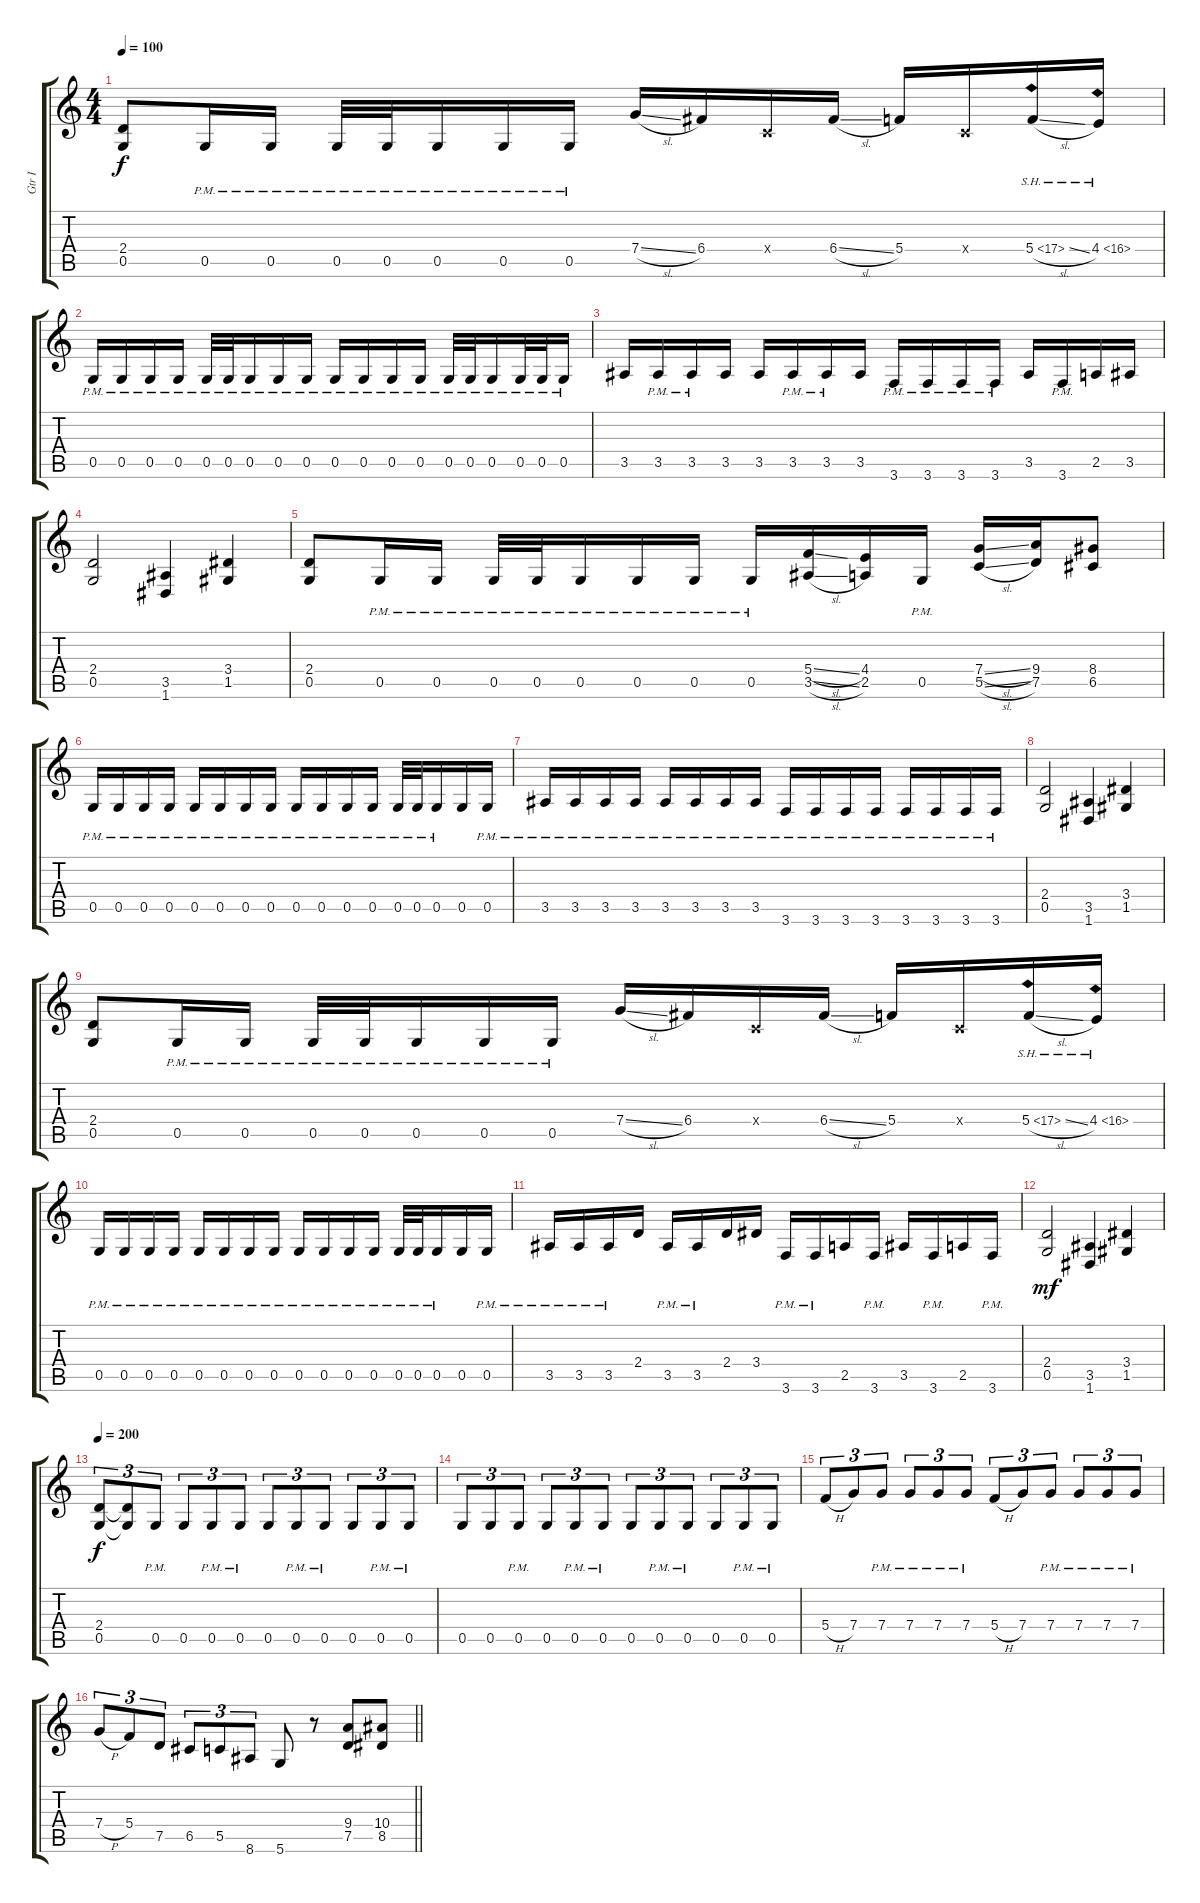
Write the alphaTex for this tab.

\track ("Gtr I" "Gtr I") {instrument overdrivenguitar}
\staff {score tabs}
\tuning (D4 A3 F3 C3 G2 D2) {hide}
\ts (4 4)
\tempo 100
\clef g2
\ks c
(2.4 0.5).8{dy f} 0.5{pm}.16 0.5{pm}.16 0.5{pm}.32 0.5{pm}.32 0.5{pm}.16 0.5{pm}.16 0.5{pm}.16 7.4{sl}.16 6.4.16 0.4{x}.16 6.4{sl}.16 5.4.16 0.4{x}.16 5.4{sh 12 sl}.16 4.4{sh 12}.16 |
0.5{pm}.16 0.5{pm}.16 0.5{pm}.16 0.5{pm}.16 0.5{pm}.32 0.5{pm}.32 0.5{pm}.16 0.5{pm}.16 0.5{pm}.16 0.5{pm}.16 0.5{pm}.16 0.5{pm}.16 0.5{pm}.16 0.5{pm}.32 0.5{pm}.32 0.5{pm}.16 0.5{pm}.32 0.5{pm}.32 0.5{pm}.16 |
3.5.16 3.5{pm}.16 3.5{pm}.16 3.5.16 3.5.16 3.5{pm}.16 3.5{pm}.16 3.5.16 3.6{pm}.16 3.6{pm}.16 3.6{pm}.16 3.6{pm}.16 3.5.16 3.6{pm}.16 2.5.16 3.5.16 |
(2.4 0.5).2 (3.5 1.6).4 (3.4 1.5).4 |
(2.4 0.5).8 0.5{pm}.16 0.5{pm}.16 0.5{pm}.32 0.5{pm}.32 0.5{pm}.16 0.5{pm}.16 0.5{pm}.16 0.5{pm}.16 (5.4{sl} 3.5{sl}).16 (4.4 2.5).16 0.5{pm}.16 (7.4{sl} 5.5{sl}).16 (9.4 7.5).16 (8.4 6.5).8 |
0.5{pm}.16 0.5{pm}.16 0.5{pm}.16 0.5{pm}.16 0.5{pm}.16 0.5{pm}.16 0.5{pm}.16 0.5{pm}.16 0.5{pm}.16 0.5{pm}.16 0.5{pm}.16 0.5{pm}.16 0.5{pm}.32 0.5{pm}.32 0.5{pm}.16 0.5.16 0.5{pm}.16 |
3.5{pm}.16 3.5{pm}.16 3.5{pm}.16 3.5{pm}.16 3.5{pm}.16 3.5{pm}.16 3.5{pm}.16 3.5{pm}.16 3.6{pm}.16 3.6{pm}.16 3.6{pm}.16 3.6{pm}.16 3.6{pm}.16 3.6{pm}.16 3.6{pm}.16 3.6{pm}.16 |
(2.4 0.5).2 (3.5 1.6).4 (3.4 1.5).4 |
(2.4 0.5).8 0.5{pm}.16 0.5{pm}.16 0.5{pm}.32 0.5{pm}.32 0.5{pm}.16 0.5{pm}.16 0.5{pm}.16 7.4{sl}.16 6.4.16 0.4{x}.16 6.4{sl}.16 5.4.16 0.4{x}.16 5.4{sh 12 sl}.16 4.4{sh 12}.16 |
0.5{pm}.16 0.5{pm}.16 0.5{pm}.16 0.5{pm}.16 0.5{pm}.16 0.5{pm}.16 0.5{pm}.16 0.5{pm}.16 0.5{pm}.16 0.5{pm}.16 0.5{pm}.16 0.5{pm}.16 0.5{pm}.32 0.5{pm}.32 0.5{pm}.16 0.5.16 0.5{pm}.16 |
3.5{pm}.16 3.5{pm}.16 3.5{pm}.16 2.4.16 3.5{pm}.16 3.5{pm}.16 2.4.16 3.4.16 3.6{pm}.16 3.6{pm}.16 2.5.16 3.6{pm}.16 3.5.16 3.6{pm}.16 2.5.16 3.6{pm}.16 |
(2.4 0.5).2{dy mf} (3.5 1.6).4 (3.4 1.5).4 |
\tempo 200
(2.4 0.5).8{tu (3 2) dy f} (2.4{t} 0.5{t}).8{tu (3 2)} 0.5{pm}.8{tu (3 2)} 0.5.8{tu (3 2)} 0.5{pm}.8{tu (3 2)} 0.5{pm}.8{tu (3 2)} 0.5.8{tu (3 2)} 0.5{pm}.8{tu (3 2)} 0.5{pm}.8{tu (3 2)} 0.5.8{tu (3 2)} 0.5{pm}.8{tu (3 2)} 0.5{pm}.8{tu (3 2)} |
0.5.8{tu (3 2)} 0.5.8{tu (3 2)} 0.5{pm}.8{tu (3 2)} 0.5.8{tu (3 2)} 0.5{pm}.8{tu (3 2)} 0.5{pm}.8{tu (3 2)} 0.5.8{tu (3 2)} 0.5{pm}.8{tu (3 2)} 0.5{pm}.8{tu (3 2)} 0.5.8{tu (3 2)} 0.5{pm}.8{tu (3 2)} 0.5{pm}.8{tu (3 2)} |
5.4{h}.8{tu (3 2)} 7.4.8{tu (3 2)} 7.4{pm}.8{tu (3 2)} 7.4{pm}.8{tu (3 2)} 7.4{pm}.8{tu (3 2)} 7.4{pm}.8{tu (3 2)} 5.4{h}.8{tu (3 2)} 7.4.8{tu (3 2)} 7.4{pm}.8{tu (3 2)} 7.4{pm}.8{tu (3 2)} 7.4{pm}.8{tu (3 2)} 7.4{pm}.8{tu (3 2)} |
\barLineRight lightlight
7.4{h}.8{tu (3 2)} 5.4.8{tu (3 2)} 7.5.8{tu (3 2)} 6.5.8{tu (3 2)} 5.5.8{tu (3 2)} 8.6.8{tu (3 2)} 5.6.8 r.8 (9.4 7.5).8 (10.4 8.5).8
